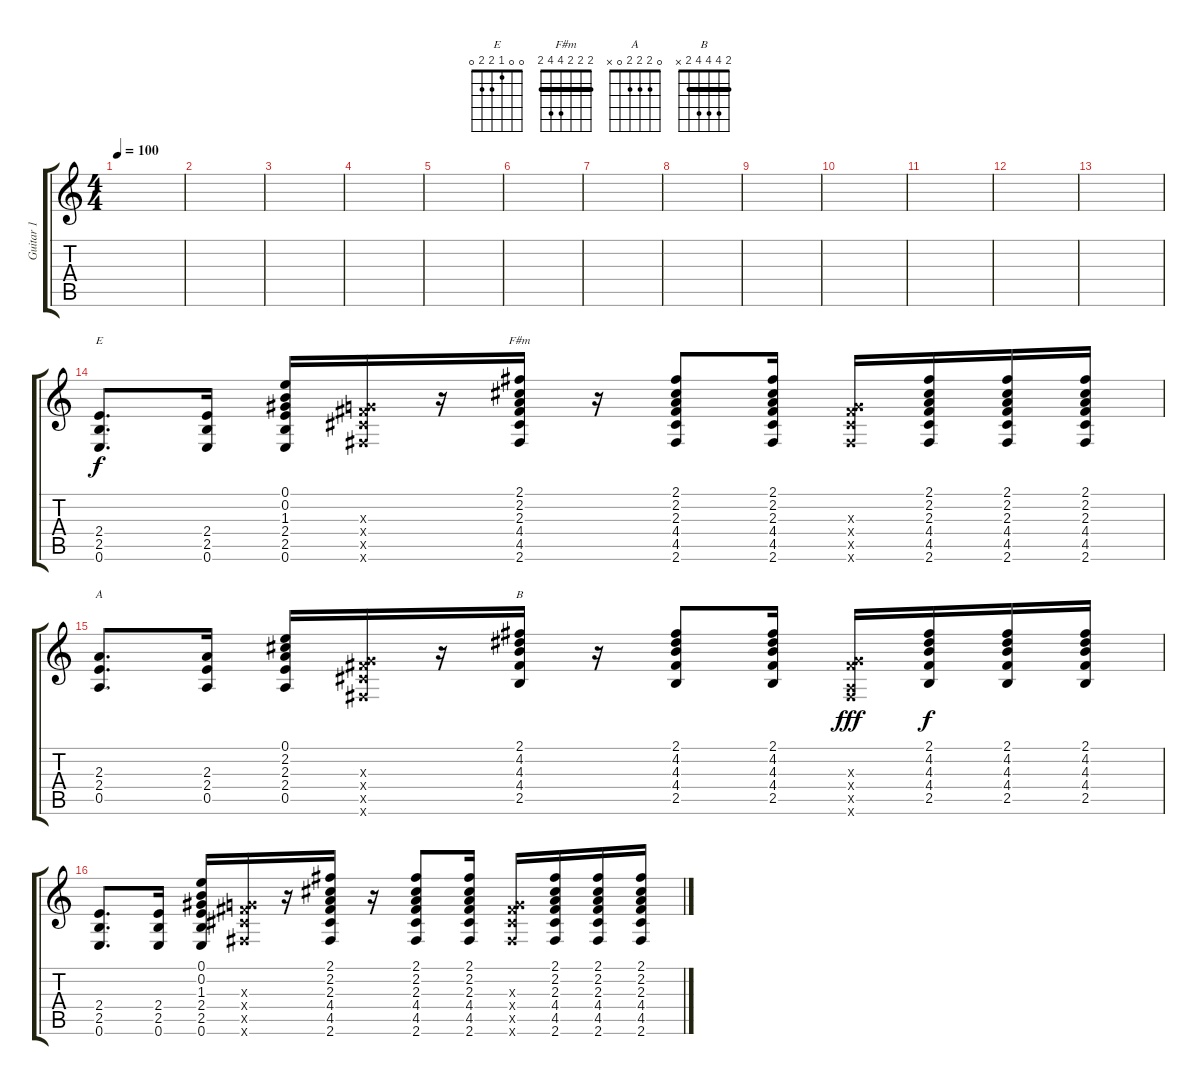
\track ("Guitar 1" "Guitar 1") {instrument acousticguitarnylon}
\staff {score tabs}
\tuning (E4 B3 G3 D3 A2 E2) {hide}
\chord ("E" 0 0 1 2 2 0)
\chord ("F#m" 2 2 2 4 4 2) {barre 2}
\chord ("A" 0 2 2 2 0 x)
\chord ("B" 2 4 4 4 2 x) {barre 2}
\ts (4 4)
\tempo 100
\clef g2
\ks c
|
|
|
|
|
|
|
|
|
|
|
|
|
(2.4 2.5 0.6).8{d ch "E" volume 10} (2.4 2.5 0.6).16 (0.1 0.2 1.3 2.4 2.5 0.6).16 (0.3{x} 4.4{x} 4.5{x} 2.6{x}).16 r.16 (2.1 2.2 2.3 4.4 4.5 2.6).16{ch "F#m"} r.16 (2.1 2.2 2.3 4.4 4.5 2.6).8 (2.1 2.2 2.3 4.4 4.5 2.6).16 (0.3{x} 4.4{x} 4.5{x} 2.6{x}).16 (2.1 2.2 2.3 4.4 4.5 2.6).16 (2.1 2.2 2.3 4.4 4.5 2.6).16 (2.1 2.2 2.3 4.4 4.5 2.6).16 |
(2.3 2.4 0.5).8{d ch "A"} (2.3 2.4 0.5).16 (0.1 2.2 2.3 2.4 0.5).16 (0.3{x} 4.4{x} 4.5{x} 2.6{x}).16 r.16 (2.1 4.2 4.3 4.4 2.5).16{ch "B"} r.16 (2.1 4.2 4.3 4.4 2.5).8 (2.1 4.2 4.3 4.4 2.5).16 (0.3{x} 4.4{x} 0.5{x} 2.6{x}).16{dy fff} (2.1 4.2 4.3 4.4 2.5).16{dy f} (2.1 4.2 4.3 4.4 2.5).16 (2.1 4.2 4.3 4.4 2.5).16 |
(2.4 2.5 0.6).8{d} (2.4 2.5 0.6).16 (0.1 0.2 1.3 2.4 2.5 0.6).16 (0.3{x} 4.4{x} 4.5{x} 2.6{x}).16 r.16 (2.1 2.2 2.3 4.4 4.5 2.6).16 r.16 (2.1 2.2 2.3 4.4 4.5 2.6).8 (2.1 2.2 2.3 4.4 4.5 2.6).16 (0.3{x} 4.4{x} 4.5{x} 2.6{x}).16 (2.1 2.2 2.3 4.4 4.5 2.6).16 (2.1 2.2 2.3 4.4 4.5 2.6).16 (2.1 2.2 2.3 4.4 4.5 2.6).16
